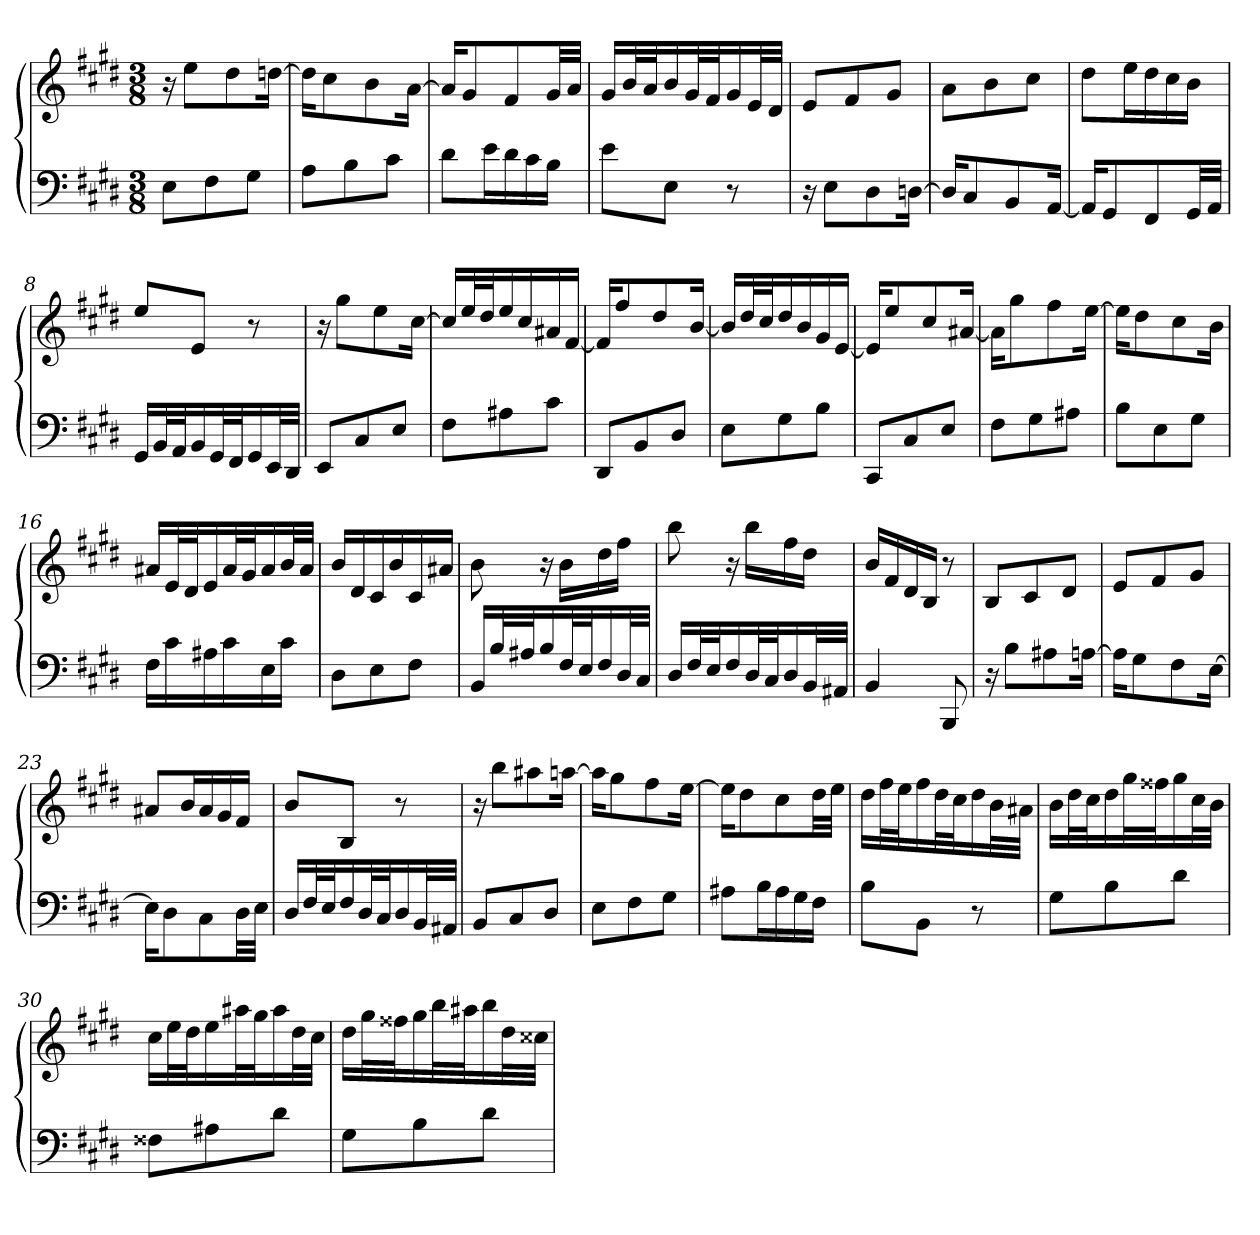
**kern	**kern
*part1	*part1
*staff2	*staff1
*clefF4	*clefG2
*k[f#c#g#d#]	*k[f#c#g#d#]
*E:	*E:
*M3/8	*M3/8
*MM56	*MM56
=1	=1
8E\L	16r
.	8ee\L
8F#\	.
.	8dd#\
8G#\J	.
.	[16ddn\Jk
=2	=2
8A\L	16dd\KL]
.	8cc#\
8B\	.
.	8b\
8c#\J	.
.	[16a\Jk
=3	=3
8d#\L	16a/KL]
.	8g#/
16e\L	.
16d#\	8f#/
16c#\	.
16B\JJ	32g#/LL
.	32a/JJJ
=4	=4
8e\L	16g#/LL
.	32b/L
.	32a/J
8E\J	16b/
.	32g#/L
.	32f#/J
8r	16g#/
.	32e/L
.	32d#/JJJ
=5	=5
16r	8e/L
8E\L	.
.	8f#/
8D#\	.
.	8g#/J
[16Dn\Jk	.
=6	=6
16D/KL]	8a\L
8C#/	.
.	8b\
8BB/	.
.	8cc#\J
[16AA/Jk	.
=7	=7
16AA/KL]	8dd#\L
8GG#/	.
.	16ee\L
8FF#/	16dd#\
.	16cc#\
32GG#/LL	16b\JJ
32AA/JJJ	.
=8	=8
16GG#/LL	8ee/L
32BB/L	.
32AA/J	.
16BB/	8e/J
32GG#/L	.
32FF#/J	.
16GG#/	8r
32EE/L	.
32DD#/JJJ	.
=9	=9
8EE/L	16r
.	8gg#\L
8C#/	.
.	8ee\
8E/J	.
.	[16cc#\Jk
=10	=10
8F#\L	16cc#/LL]
.	32ee/L
.	32dd#/J
8A#X\	16ee/
.	16cc#/
8c#\J	16a#X/
.	[16f#/JJ
=11	=11
8DD#/L	16f#/KL]
.	8ff#/
8BB/	.
.	8dd#/
8D#/J	.
.	[16b/Jk
=12	=12
8E\L	16b/LL]
.	32dd#/L
.	32cc#/J
8G#\	16dd#/
.	16b/
8B\J	16g#/
.	[16e/JJ
=13	=13
8CC#/L	16e/KL]
.	8ee/
8C#/	.
.	8cc#/
8E/J	.
.	[16a#X/Jk
=14	=14
8F#\L	16a#\KL]
.	8gg#\
8G#\	.
.	8ff#\
8A#X\J	.
.	[16ee\Jk
=15	=15
8B\L	16ee\KL]
.	8dd#\
8E\	.
.	8cc#\
8G#\J	.
.	16b\Jk
=16	=16
16F#\LL	16a#X/LL
16c#\	32e/L
.	32d#/J
16A#X\	16e/
16c#\	32a#/L
.	32g#/J
16E\	16a#/
16c#\JJ	32b/L
.	32a#/JJJ
=17	=17
8D#\L	16b/LL
.	16d#/
8E\	16c#/
.	16b/
8F#\J	16c#/
.	16a#X/JJ
=18	=18
16BB/LL	8b
32B/L	.
32A#X/J	.
16B/	16r
32F#/L	16b\LL
32E/J	.
16F#/	16dd#\
32D#/L	16ff#\JJ
32C#/JJJ	.
=19	=19
16D#/LL	8bb
32F#/L	.
32E/J	.
16F#/	16r
32D#/L	16bb\LL
32C#/J	.
16D#/	16ff#\
32BB/L	16dd#\JJ
32AA#X/JJJ	.
=20	=20
4BB	16b/LL
.	16f#/
.	16d#/
.	16B/JJ
8BBB	8r
=21	=21
16r	8B/L
8B\L	.
.	8c#/
8A#X\	.
.	8d#/J
[16An\Jk	.
=22	=22
16A\KL]	8e/L
8G#\	.
.	8f#/
8F#\	.
.	8g#/J
[16E\Jk	.
=23	=23
16E\KL]	8a#X/L
8D#\	.
.	16b/L
8C#\	16a#/
.	16g#/
32D#\LL	16f#/JJ
32E\JJJ	.
=24	=24
16D#/LL	8b/L
32F#/L	.
32E/J	.
16F#/	8B/J
32D#/L	.
32C#/J	.
16D#/	8r
32BB/L	.
32AA#X/JJJ	.
=25	=25
8BB/L	16r
.	8bb\L
8C#/	.
.	8aa#X\
8D#/J	.
.	[16aan\Jk
=26	=26
8E\L	16aa\KL]
.	8gg#\
8F#\	.
.	8ff#\
8G#\J	.
.	[16ee\Jk
=27	=27
8A#X\L	16ee\KL]
.	8dd#\
16B\L	.
16A#\	8cc#\
16G#\	.
16F#\JJ	32dd#\LL
.	32ee\JJJ
=28	=28
8B\L	16dd#\LL
.	32ff#\L
.	32ee\J
8BB\J	16ff#\
.	32dd#\L
.	32cc#\J
8r	16dd#\
.	32b\L
.	32a#X\JJJ
=29	=29
8G#\L	16b\LL
.	32dd#\L
.	32cc#\J
8B\	16dd#\
.	32gg#\L
.	32ff##X\J
8d#\J	16gg#\
.	32cc#\L
.	32b\JJJ
=30	=30
8F##X\L	16cc#\LL
.	32ee\L
.	32dd#\J
8A#X\	16ee\
.	32aa#X\L
.	32gg#\J
8d#\J	16aa#\
.	32dd#\L
.	32cc#\JJJ
=31	=31
8G#\L	16dd#\LL
.	32gg#\L
.	32ff##X\J
8B\	16gg#\
.	32bb\L
.	32aa#X\J
8d#\J	16bb\
.	32dd#\L
.	32cc##X\JJJ
=	=
*-	*-
